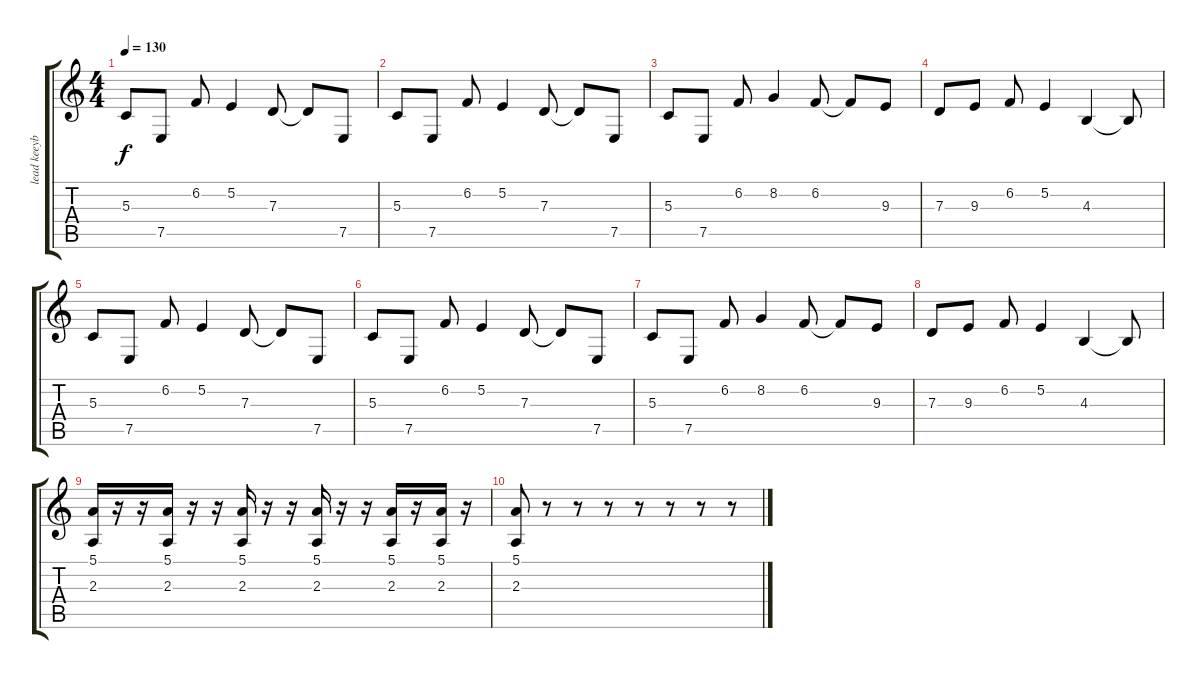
\track ("lead keeyboard joost" "lead keeyb") {instrument lead1square}
\staff {score tabs}
\tuning (E4 B3 G3 D3 A2 E2) {hide}
\ts (4 4)
\tempo 130
\clef g2
\ks c
5.3.8{dy f} 7.5.8 6.2.8 5.2.4 7.3.8 7.3{t}.8 7.5.8 |
5.3.8 7.5.8 6.2.8 5.2.4 7.3.8 7.3{t}.8 7.5.8 |
5.3.8 7.5.8 6.2.8 8.2.4 6.2.8 6.2{t}.8 9.3.8 |
7.3.8 9.3.8 6.2.8 5.2.4 4.3.4 4.3{t}.8 |
5.3.8 7.5.8 6.2.8 5.2.4 7.3.8 7.3{t}.8 7.5.8 |
5.3.8 7.5.8 6.2.8 5.2.4 7.3.8 7.3{t}.8 7.5.8 |
5.3.8 7.5.8 6.2.8 8.2.4 6.2.8 6.2{t}.8 9.3.8 |
7.3.8 9.3.8 6.2.8 5.2.4 4.3.4 4.3{t}.8 |
(5.1 2.3).16 r.16 r.16 (5.1 2.3).16 r.16 r.16 (5.1 2.3).16 r.16 r.16 (5.1 2.3).16 r.16 r.16 (5.1 2.3).16 r.16 (5.1 2.3).16 r.16 |
(5.1 2.3).8 r.8 r.8 r.8 r.8 r.8 r.8 r.8
